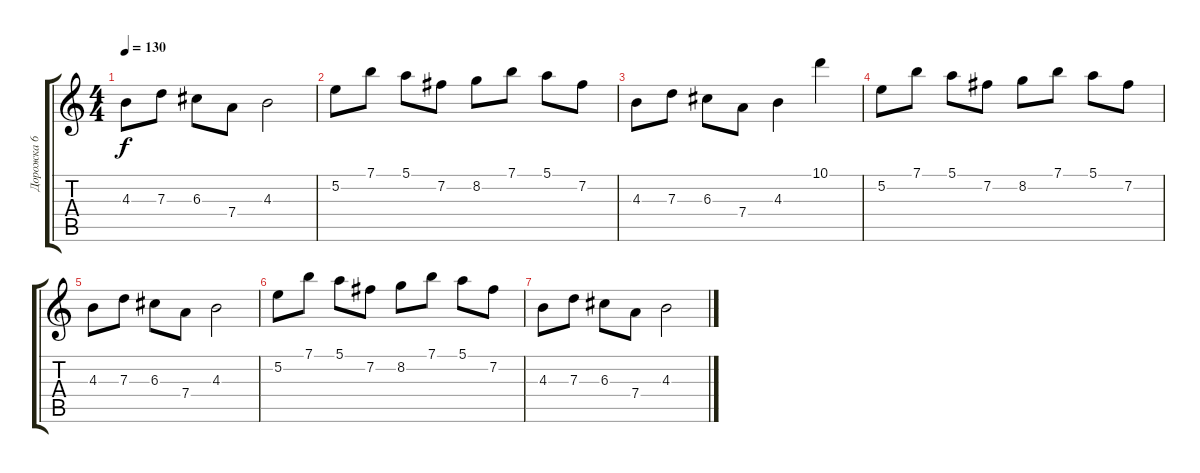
\track ("Дорожка 6" "Дорожка 6") {instrument distortionguitar}
\staff {score tabs}
\tuning (E4 B3 G3 D3 A2 E2) {hide}
\ts (4 4)
\tempo 130
\clef g2
\ks c
4.3.8{dy f} 7.3.8 6.3.8 7.4.8 4.3.2 |
5.2.8 7.1.8 5.1.8 7.2.8 8.2.8 7.1.8 5.1.8 7.2.8 |
4.3.8 7.3.8 6.3.8 7.4.8 4.3.4 10.1.4 |
5.2.8 7.1.8 5.1.8 7.2.8 8.2.8 7.1.8 5.1.8 7.2.8 |
4.3.8 7.3.8 6.3.8 7.4.8 4.3.2 |
5.2.8 7.1.8 5.1.8 7.2.8 8.2.8 7.1.8 5.1.8 7.2.8 |
4.3.8 7.3.8 6.3.8 7.4.8 4.3.2
